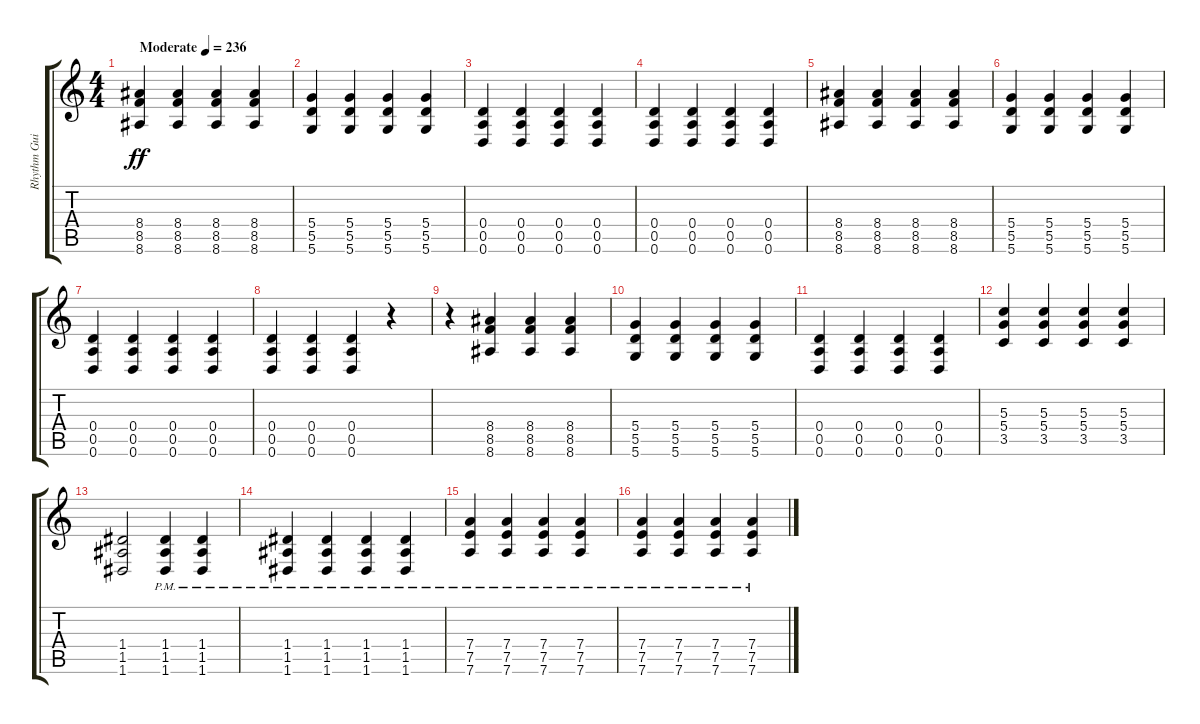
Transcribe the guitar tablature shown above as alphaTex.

\track ("Rhythm Guitar" "Rhythm Gui") {instrument distortionguitar}
\staff {score tabs}
\tuning (E4 B3 G3 D3 A2 D2) {hide}
\ts (4 4)
\tempo (236 "Moderate")
\clef g2
\ks c
(8.4 8.5 8.6).4{dy ff instrument distortionguitar} (8.4 8.5 8.6).4 (8.4 8.5 8.6).4 (8.4 8.5 8.6).4 |
(5.4 5.5 5.6).4 (5.4 5.5 5.6).4 (5.4 5.5 5.6).4 (5.4 5.5 5.6).4 |
(0.4 0.5 0.6).4 (0.4 0.5 0.6).4 (0.4 0.5 0.6).4 (0.4 0.5 0.6).4 |
(0.4 0.5 0.6).4 (0.4 0.5 0.6).4 (0.4 0.5 0.6).4 (0.4 0.5 0.6).4 |
(8.4 8.5 8.6).4 (8.4 8.5 8.6).4 (8.4 8.5 8.6).4 (8.4 8.5 8.6).4 |
(5.4 5.5 5.6).4 (5.4 5.5 5.6).4 (5.4 5.5 5.6).4 (5.4 5.5 5.6).4 |
(0.4 0.5 0.6).4 (0.4 0.5 0.6).4 (0.4 0.5 0.6).4 (0.4 0.5 0.6).4 |
(0.4 0.5 0.6).4 (0.4 0.5 0.6).4 (0.4 0.5 0.6).4 r.4 |
r.4 (8.4 8.5 8.6).4 (8.4 8.5 8.6).4 (8.4 8.5 8.6).4 |
(5.4 5.5 5.6).4 (5.4 5.5 5.6).4 (5.4 5.5 5.6).4 (5.4 5.5 5.6).4 |
(0.4 0.5 0.6).4 (0.4 0.5 0.6).4 (0.4 0.5 0.6).4 (0.4 0.5 0.6).4 |
(5.3 5.4 3.5).4 (5.3 5.4 3.5).4 (5.3 5.4 3.5).4 (5.3 5.4 3.5).4 |
(1.4 1.5 1.6).2 (1.4{pm} 1.5{pm} 1.6{pm}).4 (1.4{pm} 1.5{pm} 1.6{pm}).4 |
(1.4{pm} 1.5{pm} 1.6{pm}).4 (1.4{pm} 1.5{pm} 1.6{pm}).4 (1.4{pm} 1.5{pm} 1.6{pm}).4 (1.4{pm} 1.5{pm} 1.6{pm}).4 |
(7.4{pm} 7.5{pm} 7.6{pm}).4 (7.4{pm} 7.5{pm} 7.6{pm}).4 (7.4{pm} 7.5{pm} 7.6{pm}).4 (7.4{pm} 7.5{pm} 7.6{pm}).4 |
(7.4{pm} 7.5{pm} 7.6{pm}).4 (7.4{pm} 7.5{pm} 7.6{pm}).4 (7.4{pm} 7.5{pm} 7.6{pm}).4 (7.4{pm} 7.5{pm} 7.6{pm}).4
